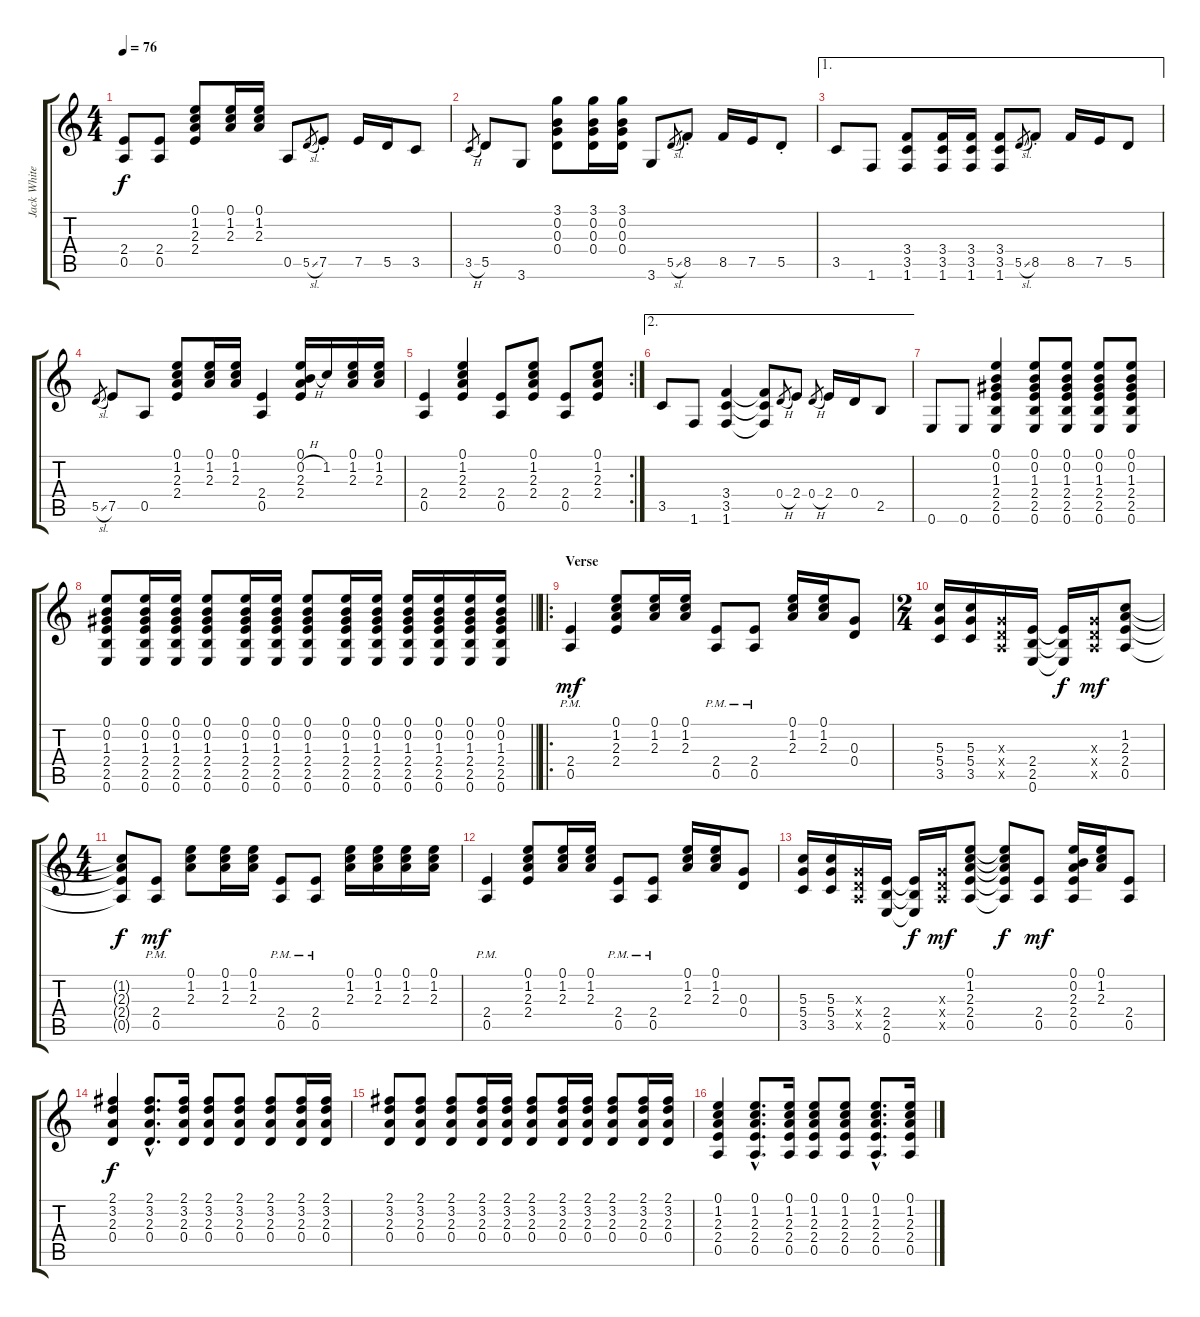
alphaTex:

\track ("Jack White" "Jack White") {instrument acousticguitarsteel}
\staff {score tabs}
\tuning (E4 B3 G3 D3 A2 E2) {hide}
\ts (4 4)
\tempo 76
\clef g2
\ks c
(2.4 0.5).8{dy f} (2.4 0.5).8 (0.1 1.2 2.3 2.4).8 (0.1 1.2 2.3).16 (0.1 1.2 2.3).16 0.5.8 5.5{sl}.8{gr} 7.5{st}.8 7.5.16 5.5.16 3.5.8 |
3.5{h}.8{gr} 5.5.8 3.6.8 (3.1 0.2 0.3 0.4).8 (3.1 0.2 0.3 0.4).16 (3.1 0.2 0.3 0.4).16 3.6.8 5.5{sl}.8{gr} 8.5{st}.8 8.5.16 7.5.16 5.5{st}.8 |
\ae 1
3.5.8 1.6.8 (3.4 3.5 1.6).8 (3.4 3.5 1.6).16 (3.4 3.5 1.6).16 (3.4 3.5 1.6).8 5.5{sl}.8{gr} 8.5{st}.8 8.5.16 7.5.16 5.5.8 |
5.5{sl}.8{gr} 7.5.8 0.5.8 (0.1 1.2 2.3 2.4).8 (0.1 1.2 2.3).16 (0.1 1.2 2.3).16 (2.4 0.5).4 (0.1 0.2{h} 2.3 2.4).16 1.2.16 (0.1 1.2 2.3).16 (0.1 1.2 2.3).16 |
\rc 2
(2.4 0.5).4 (0.1 1.2 2.3 2.4).4 (2.4 0.5).8 (0.1 1.2 2.3 2.4).8 (2.4 0.5).8 (0.1 1.2 2.3 2.4).8 |
\ae 2
3.5.8 1.6.8 (3.4 3.5 1.6).4 (3.4{t} 3.5{t} 1.6{t}).8 0.4{h}.8{gr} 2.4.8 0.4{h}.8{gr} 2.4.16 0.4.16 2.5.8 |
0.6.8 0.6.8 (0.1 0.2 1.3 2.4 2.5 0.6).4 (0.1 0.2 1.3 2.4 2.5 0.6).8 (0.1 0.2 1.3 2.4 2.5 0.6).8 (0.1 0.2 1.3 2.4 2.5 0.6).8 (0.1 0.2 1.3 2.4 2.5 0.6).8 |
\barLineRight lightlight
(0.1 0.2 1.3 2.4 2.5 0.6).8 (0.1 0.2 1.3 2.4 2.5 0.6).16 (0.1 0.2 1.3 2.4 2.5 0.6).16 (0.1 0.2 1.3 2.4 2.5 0.6).8 (0.1 0.2 1.3 2.4 2.5 0.6).16 (0.1 0.2 1.3 2.4 2.5 0.6).16 (0.1 0.2 1.3 2.4 2.5 0.6).8 (0.1 0.2 1.3 2.4 2.5 0.6).16 (0.1 0.2 1.3 2.4 2.5 0.6).16 (0.1 0.2 1.3 2.4 2.5 0.6).16 (0.1 0.2 1.3 2.4 2.5 0.6).16 (0.1 0.2 1.3 2.4 2.5 0.6).16 (0.1 0.2 1.3 2.4 2.5 0.6).16 |
\ro
\section ("" "Verse")
(2.4 0.5{pm}).4{dy mf} (0.1 1.2 2.3 2.4).8 (0.1 1.2 2.3).16 (0.1 1.2 2.3).16 (2.4 0.5{pm}).8 (2.4 0.5{pm}).8 (0.1 1.2 2.3).16 (0.1 1.2 2.3).16 (0.3 0.4).8 |
\ts (2 4)
(5.3 5.4 3.5).16 (5.3 5.4 3.5).16 (0.3{x} 0.4{x} 0.5{x}).16 (2.4 2.5 0.6).16 (2.4{t} 2.5{t} 0.6{t}).16{dy f} (0.3{x} 0.4{x} 0.5{x}).16{dy mf} (1.2 2.3 2.4 0.5).8 |
\ts (4 4)
(1.2{t} 2.3{t} 2.4{t} 0.5{t}).8{dy f} (2.4{pm} 0.5).8{dy mf} (0.1 1.2 2.3).8 (0.1 1.2 2.3).16 (0.1 1.2 2.3).16 (2.4 0.5{pm}).8 (2.4 0.5{pm}).8 (0.1 1.2 2.3).16 (0.1 1.2 2.3).16 (0.1 1.2 2.3).16 (0.1 1.2 2.3).16 |
(2.4{pm} 0.5).4 (0.1 1.2 2.3 2.4).8 (0.1 1.2 2.3).16 (0.1 1.2 2.3).16 (2.4 0.5{pm}).8 (2.4 0.5{pm}).8 (0.1 1.2 2.3).16 (0.1 1.2 2.3).16 (0.3 0.4).8 |
(5.3 5.4 3.5).16 (5.3 5.4 3.5).16 (0.3{x} 0.4{x} 0.5{x}).16 (2.4 2.5 0.6).16 (2.4{t} 2.5{t} 0.6{t}).16{dy f} (0.3{x} 0.4{x} 0.5{x}).16{dy mf} (0.1 1.2 2.3 2.4 0.5).8 (0.1{t} 1.2{t} 2.3{t} 2.4{t} 0.5{t}).8{dy f} (2.4 0.5).8{dy mf} (0.1 0.2 2.3 2.4 0.5).16 (0.1 1.2 2.3).16 (2.4 0.5).8 |
(2.1 3.2 2.3 0.4).4{dy f} (2.1{hac} 3.2{hac} 2.3{hac} 0.4{hac}).8{d} (2.1 3.2 2.3 0.4).16 (2.1 3.2 2.3 0.4).8 (2.1 3.2 2.3 0.4).8 (2.1 3.2 2.3 0.4).8 (2.1 3.2 2.3 0.4).16 (2.1 3.2 2.3 0.4).16 |
(2.1 3.2 2.3 0.4).8 (2.1 3.2 2.3 0.4).8 (2.1 3.2 2.3 0.4).8 (2.1 3.2 2.3 0.4).16 (2.1 3.2 2.3 0.4).16 (2.1 3.2 2.3 0.4).8 (2.1 3.2 2.3 0.4).16 (2.1 3.2 2.3 0.4).16 (2.1 3.2 2.3 0.4).8 (2.1 3.2 2.3 0.4).16 (2.1 3.2 2.3 0.4).16 |
(0.1 1.2 2.3 2.4 0.5).4 (0.1{hac} 1.2{hac} 2.3{hac} 2.4{hac} 0.5{hac}).8{d} (0.1 1.2 2.3 2.4 0.5).16 (0.1 1.2 2.3 2.4 0.5).8 (0.1 1.2 2.3 2.4 0.5).8 (0.1{hac} 1.2{hac} 2.3{hac} 2.4{hac} 0.5{hac}).8{d} (0.1 1.2 2.3 2.4 0.5).16
